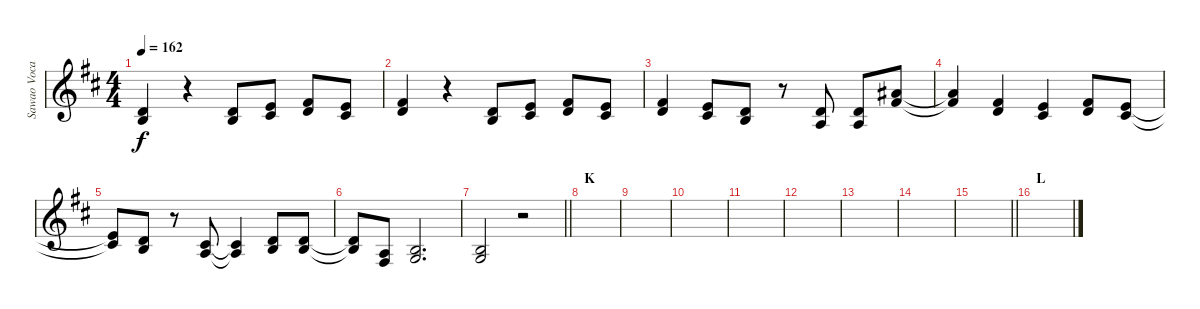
\track ("Sawao Vocal" "Sawao Voca") {instrument synthbrass1}
\staff {score}
\tuning (E4 B3 G3 D3 A2 E2) {hide}
\ts (4 4)
\tempo 162
\clef g2
\ks d
(3.2{t} 4.3{t}).4{dy f} r.4 (0.2 7.3).8 (0.1 2.2).8 (2.1 3.2).8 (0.1 2.2).8 |
(2.1 3.2).4 r.4 (0.2 7.3).8 (0.1 2.2).8 (2.1 3.2).8 (0.1 2.2).8 |
(2.1 3.2).4 (0.1 2.2).8 (3.2 4.3).8 r.8 (3.2 2.3).8 (3.2 2.3).8 (2.1 11.2).8 |
(2.1{t} 11.2{t}).4 (2.1 3.2).4 (0.1 2.2).4 (2.1 3.2).8 (0.1 2.2).8 |
(0.1{t} 2.2{t}).8 (3.2 4.3).8 r.8 (2.2 2.3).8 (2.2{t} 2.3{t}).4 (0.2 7.3).8 (3.2 4.3).8 |
(3.2{t} 4.3{t}).8 (2.3 4.4).8 (0.2 0.3).2{d} |
\barLineRight lightlight
(0.2 0.3).2 r.2 |
\section ("" "K")
|
|
|
|
|
|
|
\barLineRight lightlight
|
\section ("" "L")
